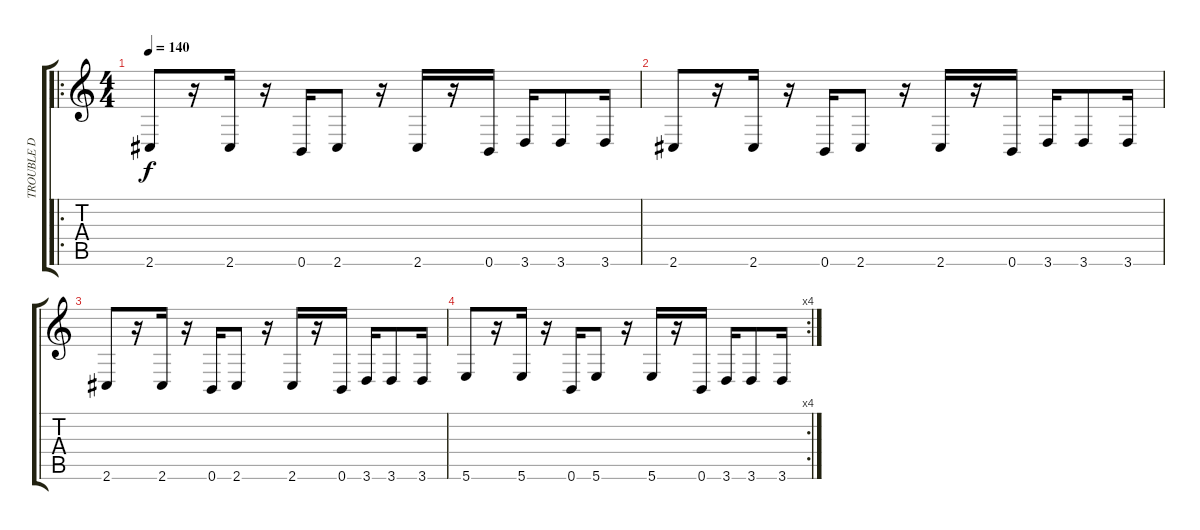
\track ("TROUBLE D" "TROUBLE D") {instrument electricbassfinger}
\staff {score tabs}
\tuning (Db4 Ab3 E3 B2 Gb2 B1) {hide}
\ro
\ts (4 4)
\tempo 140
\clef g2
\ks c
2.6.8{dy f} r.16 2.6.16 r.16 0.6.16 2.6.8 r.16 2.6.16 r.16 0.6.16 3.6.16 3.6.8 3.6.16 |
2.6.8 r.16 2.6.16 r.16 0.6.16 2.6.8 r.16 2.6.16 r.16 0.6.16 3.6.16 3.6.8 3.6.16 |
2.6.8 r.16 2.6.16 r.16 0.6.16 2.6.8 r.16 2.6.16 r.16 0.6.16 3.6.16 3.6.8 3.6.16 |
\rc 4
5.6.8 r.16 5.6.16 r.16 0.6.16 5.6.8 r.16 5.6.16 r.16 0.6.16 3.6.16 3.6.8 3.6.16
